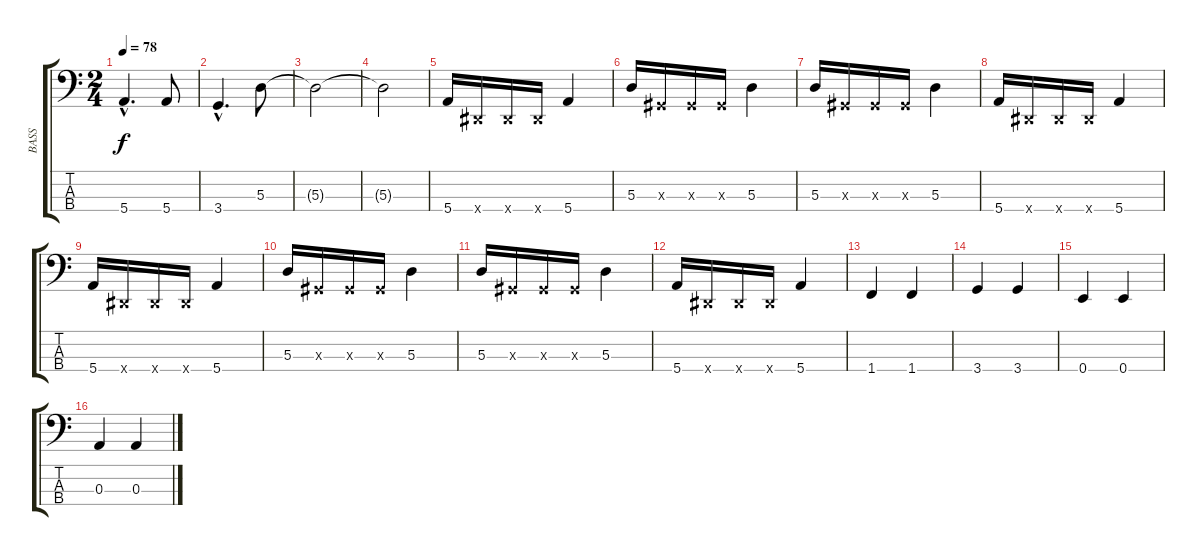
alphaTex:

\track ("BASS" "BASS") {instrument slapbass1}
\staff {score tabs}
\tuning (G2 D2 A1 E1) {hide}
\ts (2 4)
\tempo 78
\clef f4
\ks c
5.4{hac}.4{d dy f} 5.4.8 |
3.4{hac}.4{d} 5.3.8 |
5.3{t}.2 |
5.3{t}.2 |
5.4.16 -1.4{x}.16 -1.4{x}.16 -1.4{x}.16 5.4.4 |
5.3.16 -1.3{x}.16 -1.3{x}.16 -1.3{x}.16 5.3.4 |
5.3.16 -1.3{x}.16 -1.3{x}.16 -1.3{x}.16 5.3.4 |
5.4.16 -1.4{x}.16 -1.4{x}.16 -1.4{x}.16 5.4.4 |
5.4.16 -1.4{x}.16 -1.4{x}.16 -1.4{x}.16 5.4.4 |
5.3.16 -1.3{x}.16 -1.3{x}.16 -1.3{x}.16 5.3.4 |
5.3.16 -1.3{x}.16 -1.3{x}.16 -1.3{x}.16 5.3.4 |
5.4.16 -1.4{x}.16 -1.4{x}.16 -1.4{x}.16 5.4.4 |
1.4.4 1.4.4 |
3.4.4 3.4.4 |
0.4.4 0.4.4 |
0.3.4 0.3.4
